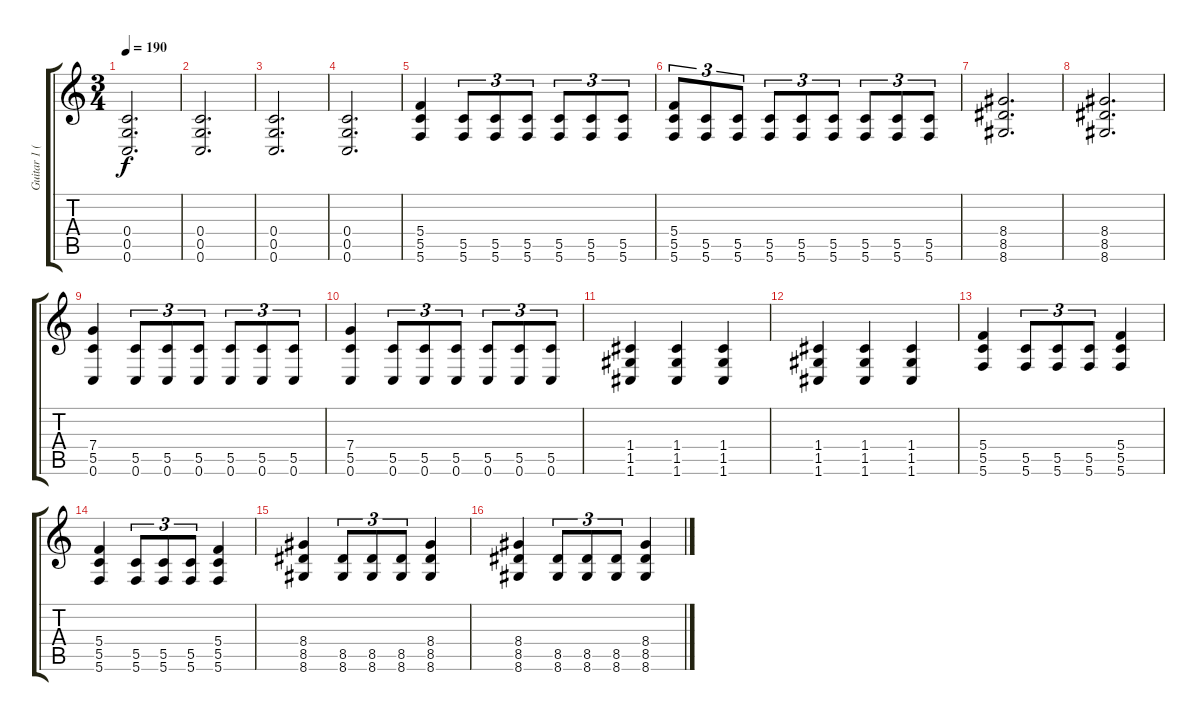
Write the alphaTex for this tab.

\track ("Guitar 1 (Teemu)" "Guitar 1 (") {instrument distortionguitar}
\staff {score tabs}
\tuning (D4 A3 F3 C3 G2 C2) {hide}
\ts (3 4)
\tempo 190
\clef g2
\ks c
(0.4 0.5 0.6).2{d dy f} |
(0.4 0.5 0.6).2{d} |
(0.4 0.5 0.6).2{d} |
(0.4 0.5 0.6).2{d} |
(5.4 5.5 5.6).4 (5.5 5.6).8{tu (3 2)} (5.5 5.6).8{tu (3 2)} (5.5 5.6).8{tu (3 2)} (5.5 5.6).8{tu (3 2)} (5.5 5.6).8{tu (3 2)} (5.5 5.6).8{tu (3 2)} |
(5.4 5.5 5.6).8{tu (3 2)} (5.5 5.6).8{tu (3 2)} (5.5 5.6).8{tu (3 2)} (5.5 5.6).8{tu (3 2)} (5.5 5.6).8{tu (3 2)} (5.5 5.6).8{tu (3 2)} (5.5 5.6).8{tu (3 2)} (5.5 5.6).8{tu (3 2)} (5.5 5.6).8{tu (3 2)} |
(8.4 8.5 8.6).2{d} |
(8.4 8.5 8.6).2{d} |
(7.4 5.5 0.6).4 (5.5 0.6).8{tu (3 2)} (5.5 0.6).8{tu (3 2)} (5.5 0.6).8{tu (3 2)} (5.5 0.6).8{tu (3 2)} (5.5 0.6).8{tu (3 2)} (5.5 0.6).8{tu (3 2)} |
(7.4 5.5 0.6).4 (5.5 0.6).8{tu (3 2)} (5.5 0.6).8{tu (3 2)} (5.5 0.6).8{tu (3 2)} (5.5 0.6).8{tu (3 2)} (5.5 0.6).8{tu (3 2)} (5.5 0.6).8{tu (3 2)} |
(1.4 1.5 1.6).4 (1.4 1.5 1.6).4 (1.4 1.5 1.6).4 |
(1.4 1.5 1.6).4 (1.4 1.5 1.6).4 (1.4 1.5 1.6).4 |
(5.4 5.5 5.6).4 (5.5 5.6).8{tu (3 2)} (5.5 5.6).8{tu (3 2)} (5.5 5.6).8{tu (3 2)} (5.4 5.5 5.6).4 |
(5.4 5.5 5.6).4 (5.5 5.6).8{tu (3 2)} (5.5 5.6).8{tu (3 2)} (5.5 5.6).8{tu (3 2)} (5.4 5.5 5.6).4 |
(8.4 8.5 8.6).4 (8.5 8.6).8{tu (3 2)} (8.5 8.6).8{tu (3 2)} (8.5 8.6).8{tu (3 2)} (8.4 8.5 8.6).4 |
(8.4 8.5 8.6).4 (8.5 8.6).8{tu (3 2)} (8.5 8.6).8{tu (3 2)} (8.5 8.6).8{tu (3 2)} (8.4 8.5 8.6).4
